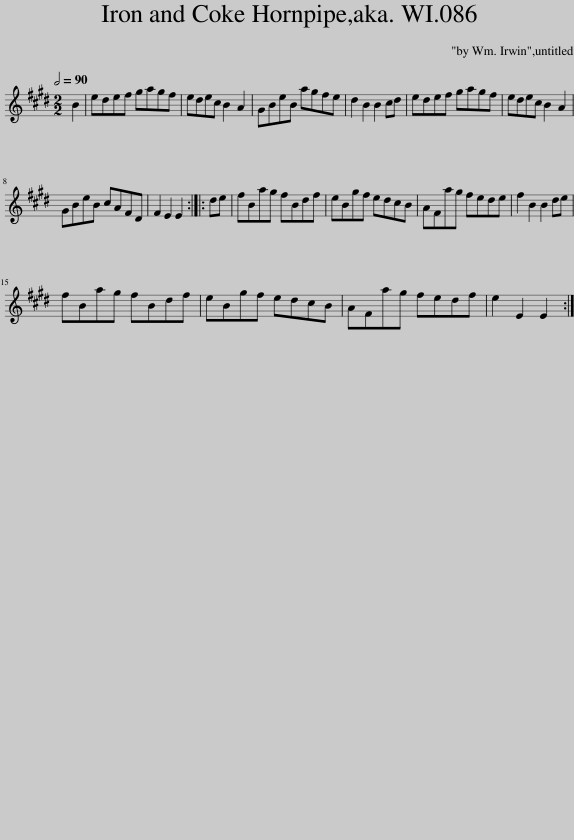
X:1
L:1/8
Q:1/2=90
M:2/2
I:linebreak $
K:E
V:1 treble
V:1
 B2 | edef gagf | edec B2 A2 | GBeB agfe | d2 B2 B2 cd | %5
 edef gagf | edec B2 A2 |$ GBeB cAFD | F2 E2 E2 :: de | %10
 fBag fBdf | eBgf edcB | AFag fede | f2 B2 B2 de |$ fBag fBdf | %15
 eBgf edcB | AFag fedf | e2 E2 E2 :| %18
